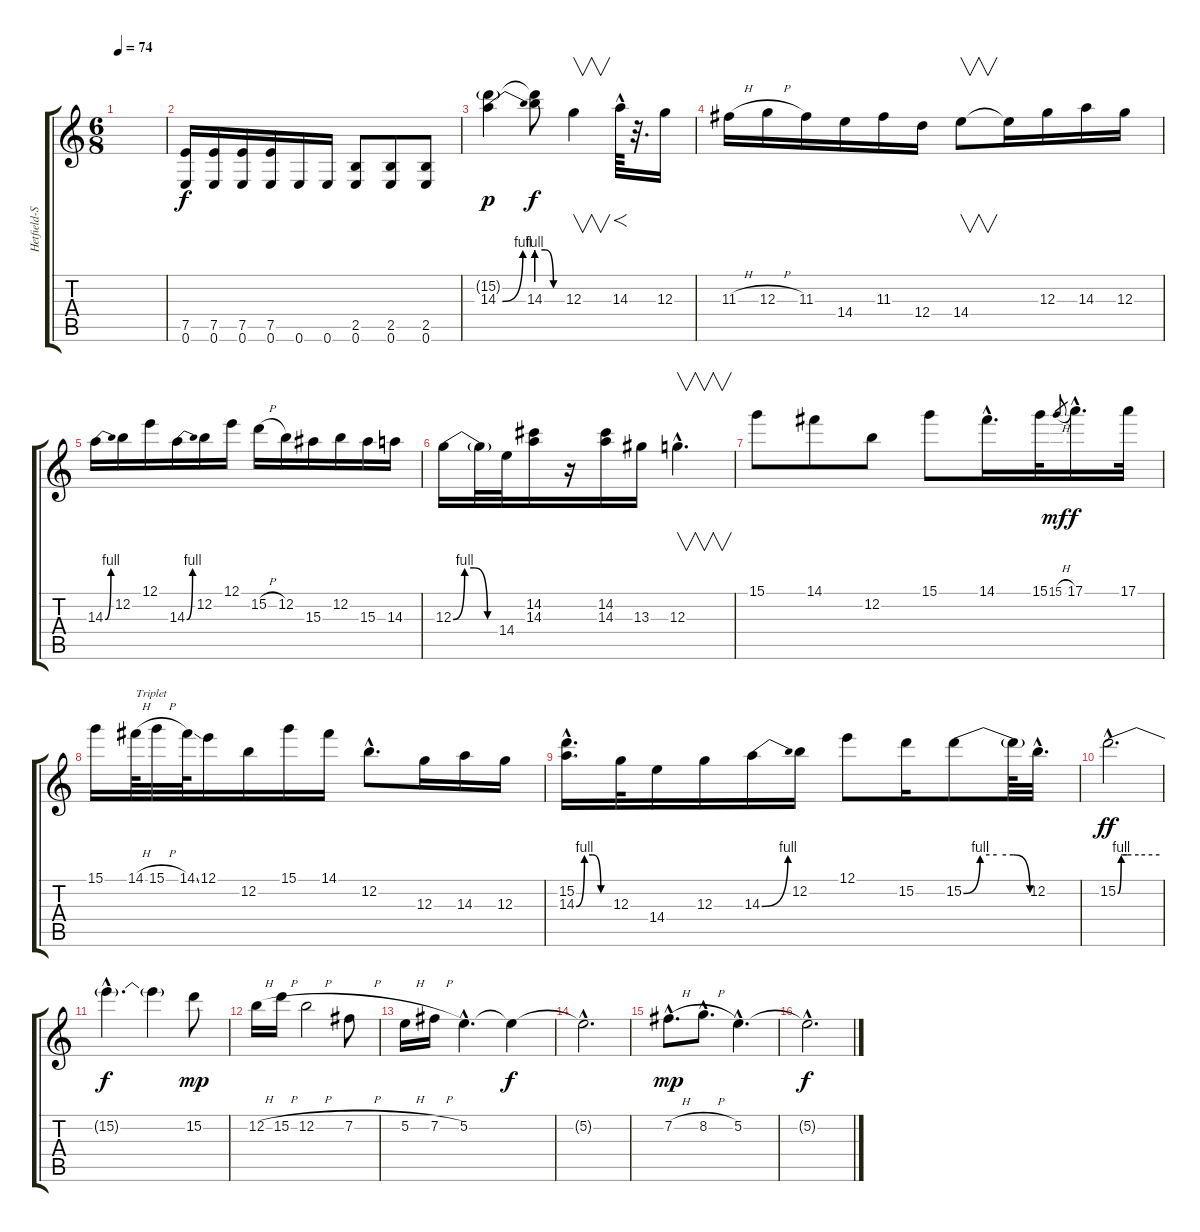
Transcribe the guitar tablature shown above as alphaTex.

\track ("Hetfield-Solo" "Hetfield-S") {instrument overdrivenguitar}
\staff {score tabs}
\tuning (E4 B3 G3 D3 A2 E2) {hide}
\ts (6 8)
\tempo 74
\clef g2
\ks c
|
(7.5 0.6).16 (7.5 0.6).16 (7.5 0.6).16 (7.5 0.6).16 0.6.16 0.6.16 (2.5 0.6).8 (2.5 0.6).8 (2.5 0.6).8 |
(15.2{g} 14.3{be (bend 0 0 60 4)}).4{dy p} (15.2{t} 14.3{be (custom 0 4 20 4 40 0 60 0)}).8{dy f} 12.3.4{v} 14.3{hac}.64{f} r.32{d} 12.3.16 |
11.3{h}.16 12.3{h}.16 11.3.16 14.4.16 11.3.16 12.4.16 14.4.8{v} 14.4{t}.16 12.3.16 14.3.16 12.3.16 |
14.3{be (bend 0 0 60 4)}.16 12.2.16 12.1.16 14.3{be (bend 0 0 60 4)}.16 12.2.16 12.1.16 15.2{h}.16 12.2.16 15.3.16 12.2.16 15.3.16 14.3.16 |
12.3{be (custom 0 0 15 4 27 4 45 0 60 0)}.16 12.3{t}.32 14.4.32 (14.2 14.3).16 r.16 (14.2 14.3).16 13.3.16 12.3{hac}.4{v d} |
15.1.8 14.1.8 12.2.8 15.1.8 14.1{hac}.16{d} 15.1.32 15.1{h}.8{gr dy mf} 17.1{hac}.16{d dy f} 17.1.32 |
15.1.16 14.1{h}.64{txt "Triplet"} 15.1{h}.32 14.1{ss}.64 12.1.16 12.2.16 15.1.16 14.1.16 12.2{hac}.8{d} 12.3.16 14.3.16 12.3.16 |
(15.2{hac} 14.3{be (custom 0 0 15 4 30 4 45 0 60 0) hac}).16{d} 12.3.32 14.4.16 12.3.16 14.3{be (bend 0 0 60 4)}.16 12.2.16 12.1.8 15.2.16 15.2{be (custom 0 0 15 4 30 4 45 4 60 0)}.8 15.2{t}.64 12.2{hac}.32{d} |
15.2{be (custom 0 0 5 4 7 4 14 4 30 4 60 4) hac}.2{d dy ff} |
15.2{hac t}.4{d dy f} 15.2{t}.4 15.2.8{dy mp} |
12.2{h}.16 15.2{h}.16 12.2{h}.2 7.2{h}.8 |
5.2{h}.16 7.2{h}.16 5.2{hac}.4{d} 5.2{t}.4{dy f} |
5.2{hac t}.2{d} |
7.2{h hac}.8{d dy mp} 8.2{h hac}.8{d} 5.2{hac}.4{d} |
5.2{hac t}.2{d dy f}
